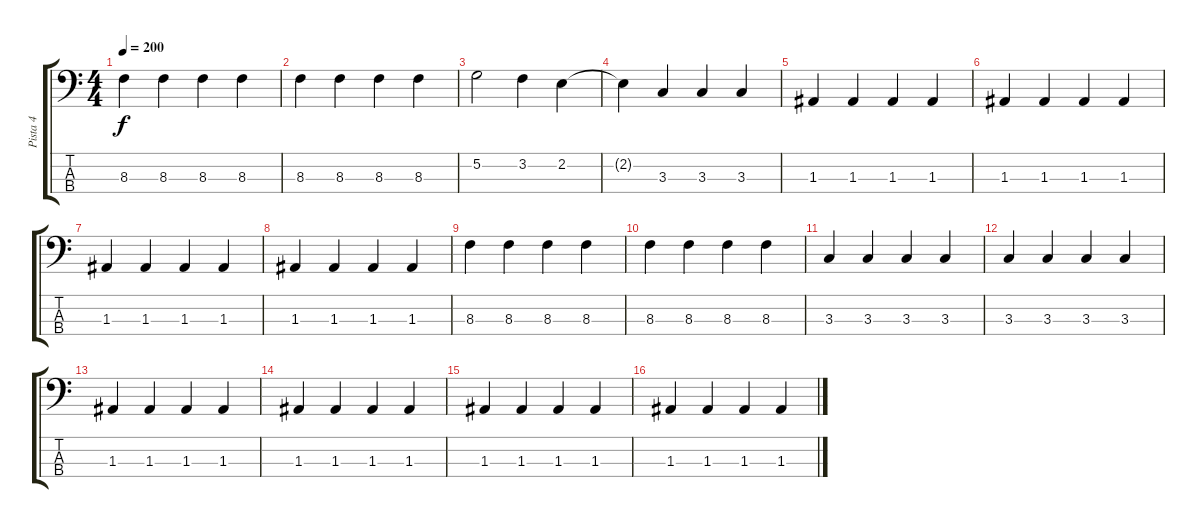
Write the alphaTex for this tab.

\track ("Pista 4" "Pista 4") {instrument electricbassfinger}
\staff {score tabs}
\tuning (G2 D2 A1 E1) {hide}
\ts (4 4)
\tempo 200
\clef f4
\ks c
8.3.4{dy f} 8.3.4 8.3.4 8.3.4 |
8.3.4 8.3.4 8.3.4 8.3.4 |
5.2.2 3.2.4 2.2.4 |
2.2{t}.4 3.3.4 3.3.4 3.3.4 |
1.3.4 1.3.4 1.3.4 1.3.4 |
1.3.4 1.3.4 1.3.4 1.3.4 |
1.3.4 1.3.4 1.3.4 1.3.4 |
1.3.4 1.3.4 1.3.4 1.3.4 |
8.3.4 8.3.4 8.3.4 8.3.4 |
8.3.4 8.3.4 8.3.4 8.3.4 |
3.3.4 3.3.4 3.3.4 3.3.4 |
3.3.4 3.3.4 3.3.4 3.3.4 |
1.3.4 1.3.4 1.3.4 1.3.4 |
1.3.4 1.3.4 1.3.4 1.3.4 |
1.3.4 1.3.4 1.3.4 1.3.4 |
1.3.4 1.3.4 1.3.4 1.3.4
